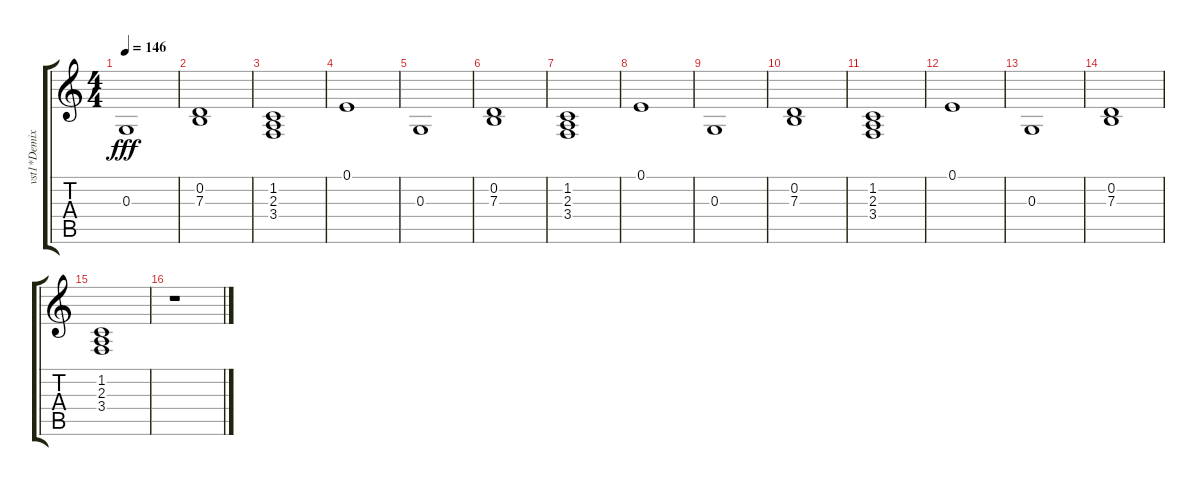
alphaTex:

\track ("vst1*Demixed 06" "vst1*Demix") {instrument pad2warm}
\staff {score tabs}
\tuning (E4 B3 G3 D3 A2 E2) {hide}
\ts (4 4)
\tempo 146
\clef g2
\ks c
0.3.1{dy fff} |
(0.2 7.3).1 |
(1.2 2.3 3.4).1 |
0.1.1 |
0.3.1 |
(0.2 7.3).1 |
(1.2 2.3 3.4).1 |
0.1.1 |
0.3.1 |
(0.2 7.3).1 |
(1.2 2.3 3.4).1 |
0.1.1 |
0.3.1 |
(0.2 7.3).1 |
(1.2 2.3 3.4).1 |
r.1
